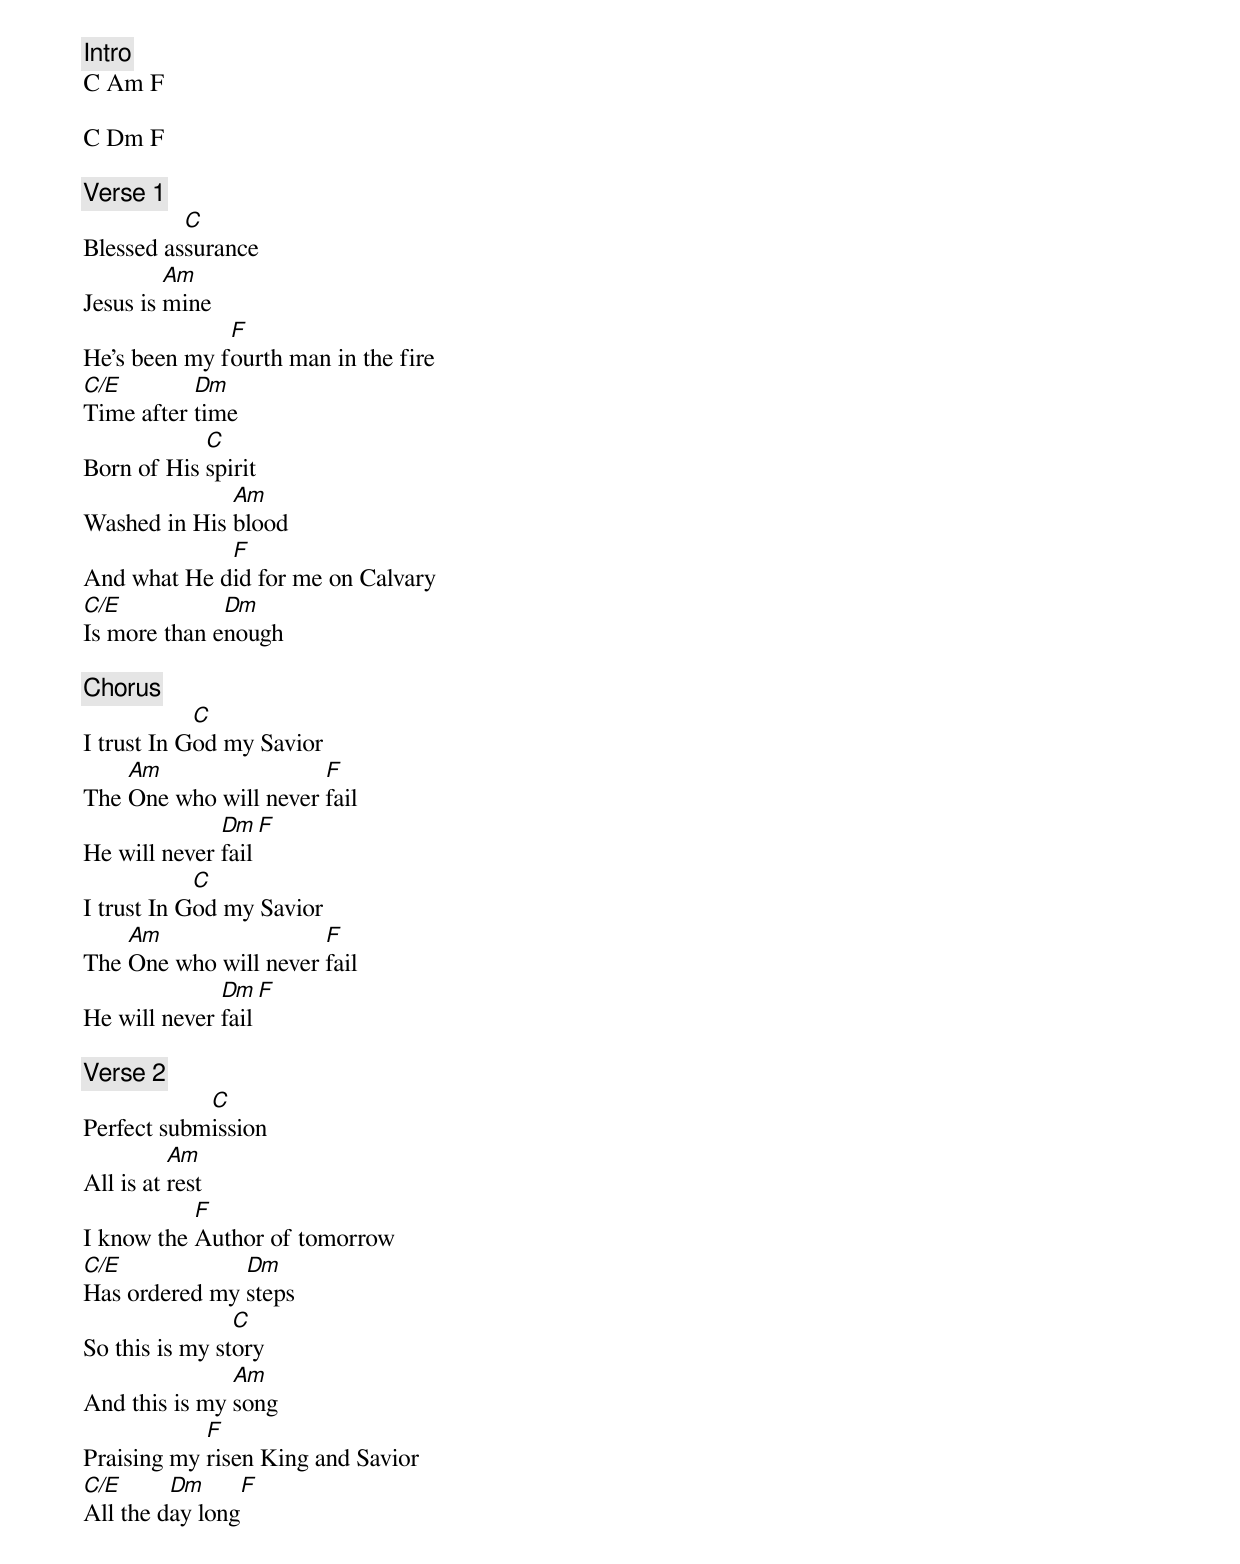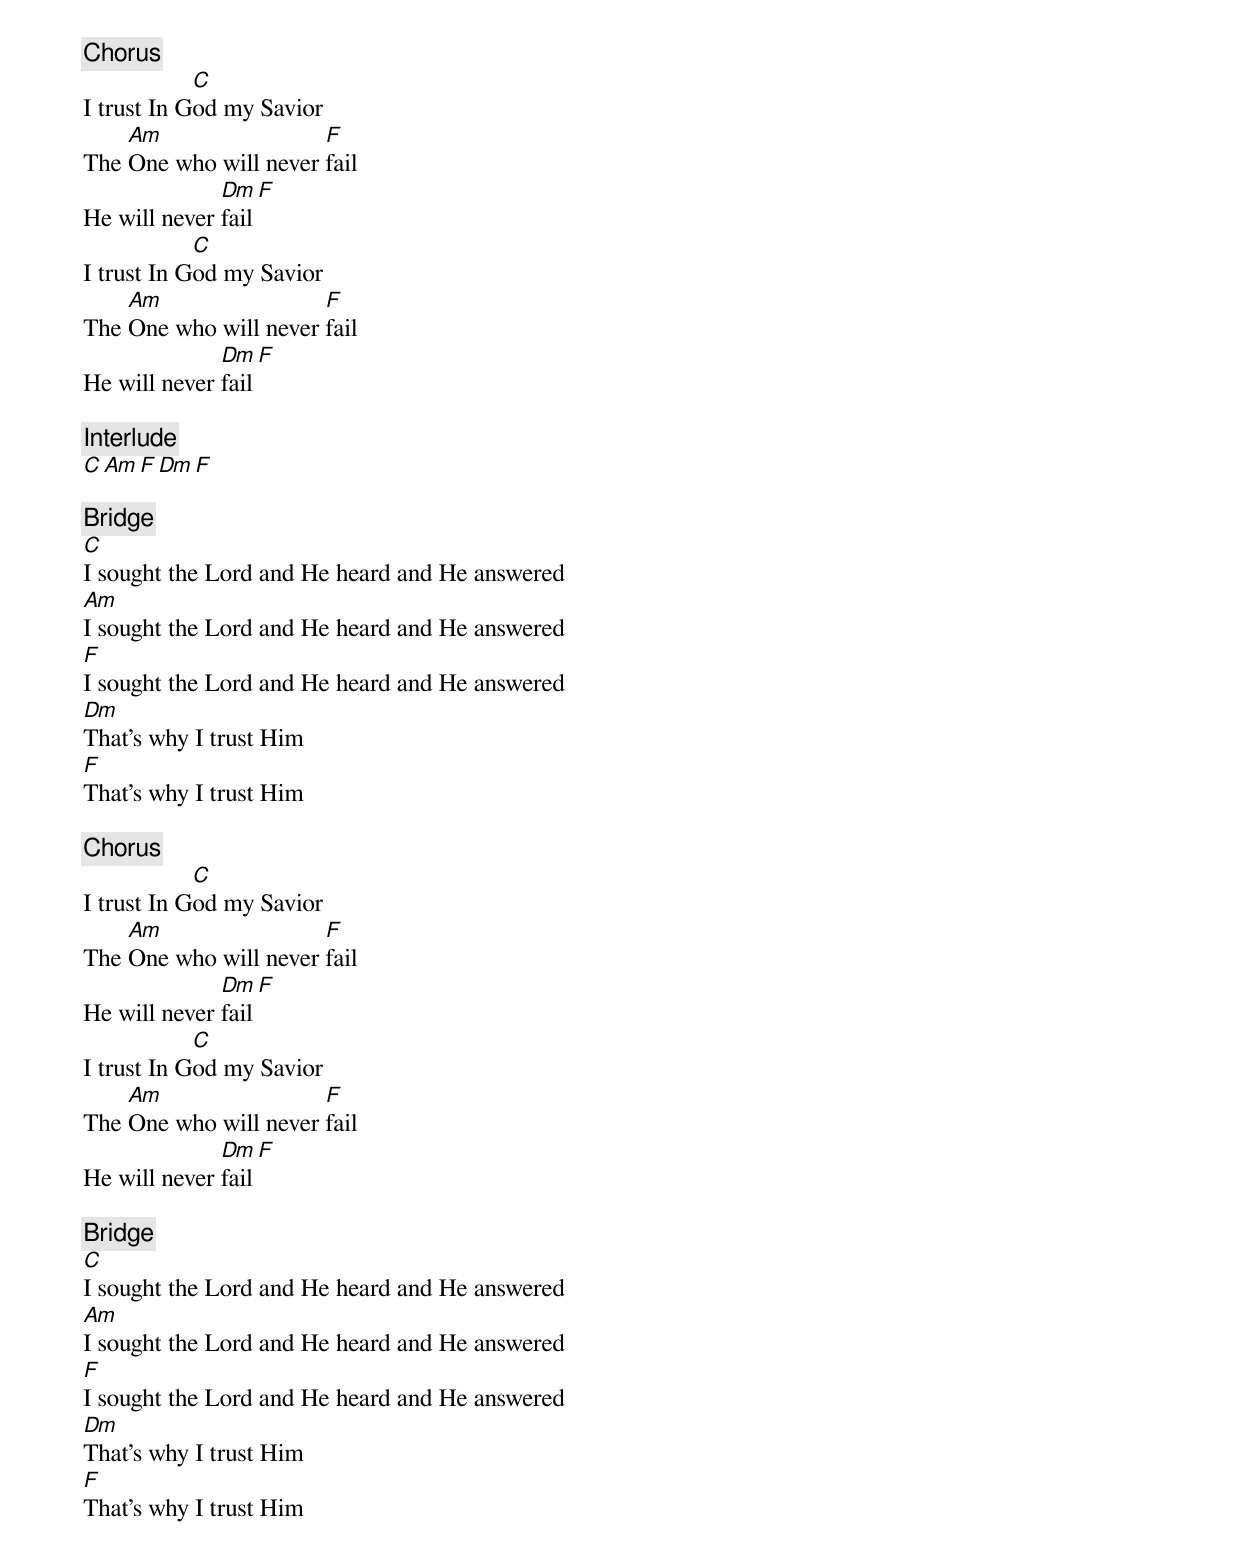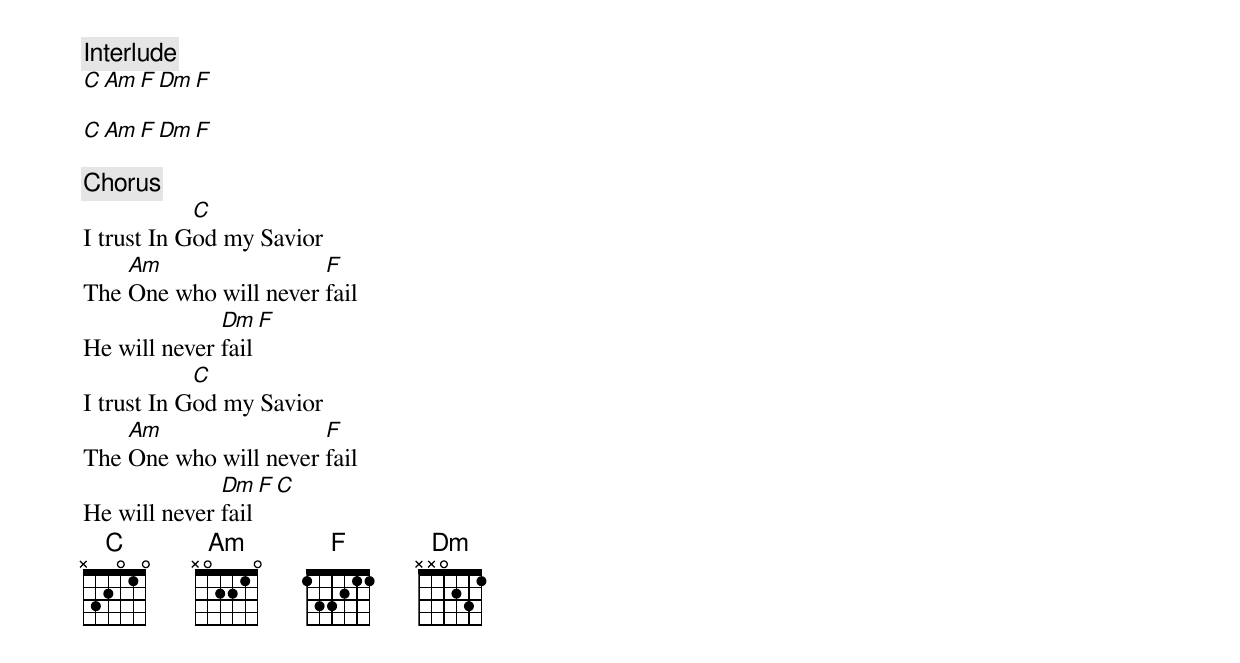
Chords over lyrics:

[Intro]
C Am F

C Dm F

[Verse 1]
          C
Blessed assurance
         Am
Jesus is mine
              F
He’s been my fourth man in the fire
C/E        Dm
Time after time
            C
Born of His spirit
              Am
Washed in His blood
             F
And what He did for me on Calvary
C/E           Dm
Is more than enough

[Chorus]
            C
I trust In God my Savior
    Am                 F
The One who will never fail
              Dm  F
He will never fail
            C
I trust In God my Savior
    Am                 F
The One who will never fail
              Dm  F
He will never fail

[Verse 2]
            C
Perfect submission
          Am
All is at rest
           F
I know the Author of tomorrow
C/E            Dm
Has ordered my steps
                C
So this is my story
               Am
And this is my song
            F
Praising my risen King and Savior
C/E      Dm     F
All the day long

[Chorus]
            C
I trust In God my Savior
    Am                 F
The One who will never fail
              Dm  F
He will never fail
            C
I trust In God my Savior
    Am                 F
The One who will never fail
              Dm  F
He will never fail

[Interlude]
C Am F Dm F

[Bridge]
C
I sought the Lord and He heard and He answered
Am
I sought the Lord and He heard and He answered
F
I sought the Lord and He heard and He answered
Dm
That’s why I trust Him
F
That’s why I trust Him

[Chorus]
            C
I trust In God my Savior
    Am                 F
The One who will never fail
              Dm  F
He will never fail
            C
I trust In God my Savior
    Am                 F
The One who will never fail
              Dm  F
He will never fail

[Bridge]
C
I sought the Lord and He heard and He answered
Am
I sought the Lord and He heard and He answered
F
I sought the Lord and He heard and He answered
Dm
That’s why I trust Him
F
That’s why I trust Him

[Interlude]
C Am F Dm F

C Am F Dm F

[Chorus]
            C
I trust In God my Savior
    Am                 F
The One who will never fail
              Dm  F
He will never fail
            C
I trust In God my Savior
    Am                 F
The One who will never fail
              Dm  F C
He will never fail
